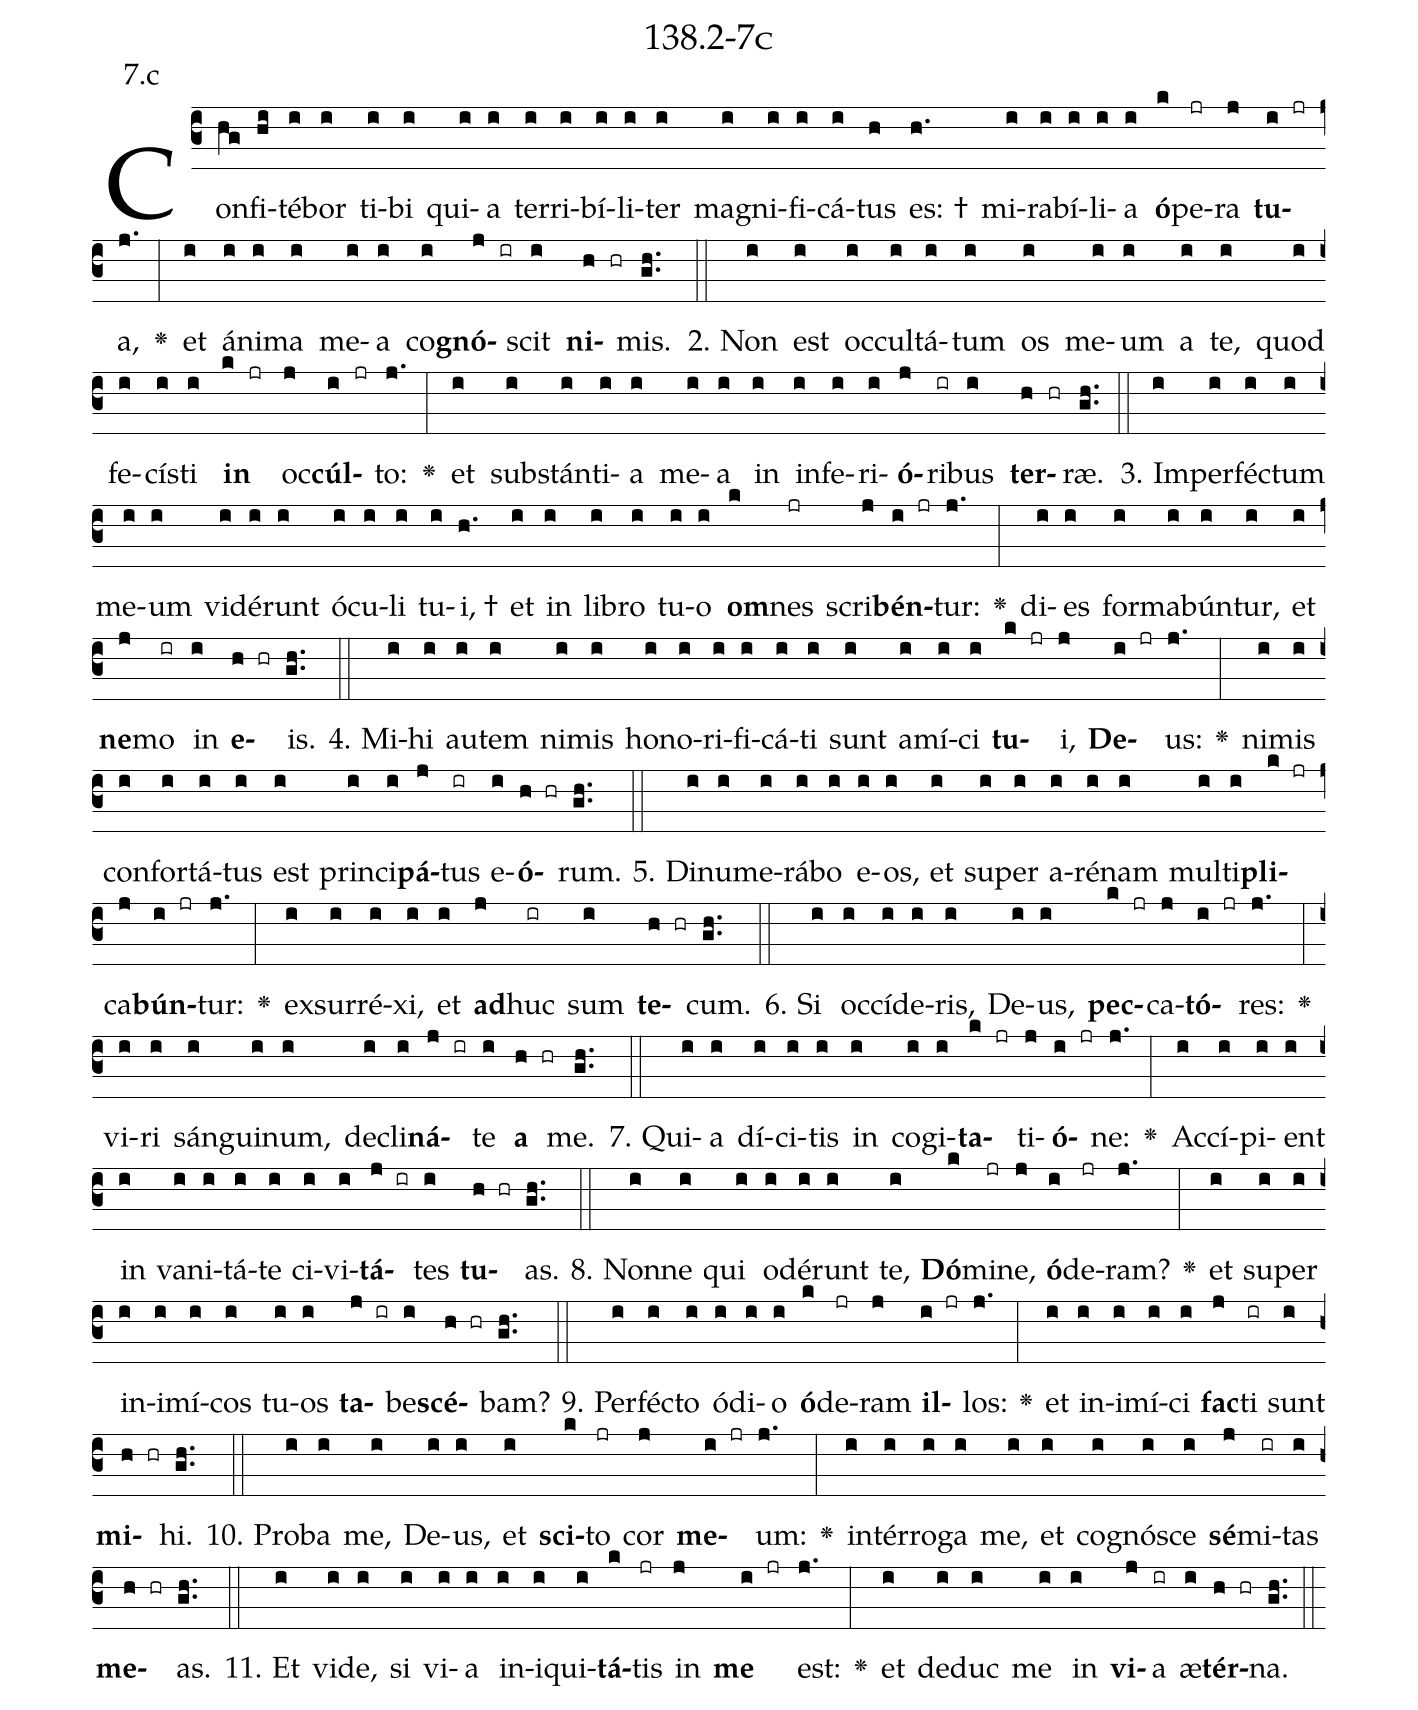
name: 138.2-7c;
annotation: 7.c;
%%
(c3)Con(hg)fi(hi)té(i)bor(i) ti(i)bi(i) qui(i)a(i) ter(i)ri(i)bí(i)li(i)ter(i) ma(i)gni(i)fi(i)cá(i)tus(h) es: †(h.) mi(i)ra(i)bí(i)li(i)a(i) <b>ó</b>(k)pe(jr)ra(j) <b>tu</b>(i jr)a,(j.) <v>\greheightstar</v>(:) et(i) á(i)ni(i)ma(i) me(i)a(i) co(i)<b>gnó</b>(j ir)scit(i) <b>ni</b>(h hr)mis.(gh..) (::)
2. Non(i) est(i) oc(i)cul(i)tá(i)tum(i) os(i) me(i)um(i) a(i) te,(i) quod(i) fe(i)cís(i)ti(i) <b>in</b>(k jr) oc(j)<b>cúl</b>(i jr)to:(j.) <v>\greheightstar</v>(:) et(i) sub(i)stán(i)ti(i)a(i) me(i)a(i) in(i) in(i)fe(i)ri(i)<b>ó</b>(j)ri(ir)bus(i) <b>ter</b>(h hr)ræ.(gh..) (::)
3. Im(i)per(i)féc(i)tum(i) me(i)um(i) vi(i)dé(i)runt(i) ó(i)cu(i)li(i) tu(i)i, †(h.) et(i) in(i) li(i)bro(i) tu(i)o(i) <b>om</b>(k)nes(jr) scri(j)<b>bén</b>(i jr)tur:(j.) <v>\greheightstar</v>(:) di(i)es(i) for(i)ma(i)bún(i)tur,(i) et(i) <b>ne</b>(j)mo(ir) in(i) <b>e</b>(h hr)is.(gh..) (::)
4. Mi(i)hi(i) au(i)tem(i) ni(i)mis(i) ho(i)no(i)ri(i)fi(i)cá(i)ti(i) sunt(i) a(i)mí(i)ci(i) <b>tu</b>(k jr)i,(j) <b>De</b>(i jr)us:(j.) <v>\greheightstar</v>(:) ni(i)mis(i) con(i)for(i)tá(i)tus(i) est(i) prin(i)ci(i)<b>pá</b>(j)tus(ir) e(i)<b>ó</b>(h hr)rum.(gh..) (::)
5. Di(i)nu(i)me(i)rá(i)bo(i) e(i)os,(i) et(i) su(i)per(i) a(i)ré(i)nam(i) mul(i)ti(i)<b>pli</b>(k jr)ca(j)<b>bún</b>(i jr)tur:(j.) <v>\greheightstar</v>(:) ex(i)sur(i)ré(i)xi,(i) et(i) <b>ad</b>(j)huc(ir) sum(i) <b>te</b>(h hr)cum.(gh..) (::)
6. Si(i) oc(i)cí(i)de(i)ris,(i) De(i)us,(i) <b>pec</b>(k jr)ca(j)<b>tó</b>(i jr)res:(j.) <v>\greheightstar</v>(:) vi(i)ri(i) sán(i)gui(i)num,(i) de(i)cli(i)<b>ná</b>(j ir)te(i) <b>a</b>(h hr) me.(gh..) (::)
7. Qui(i)a(i) dí(i)ci(i)tis(i) in(i) co(i)gi(i)<b>ta</b>(k jr)ti(j)<b>ó</b>(i jr)ne:(j.) <v>\greheightstar</v>(:) Ac(i)cí(i)pi(i)ent(i) in(i) va(i)ni(i)tá(i)te(i) ci(i)vi(i)<b>tá</b>(j ir)tes(i) <b>tu</b>(h hr)as.(gh..) (::)
8. Non(i)ne(i) qui(i) o(i)dé(i)runt(i) te,(i) <b>Dó</b>(k)mi(jr)ne,(j) <b>ó</b>(i)de(jr)ram?(j.) <v>\greheightstar</v>(:) et(i) su(i)per(i) in(i)i(i)mí(i)cos(i) tu(i)os(i) <b>ta</b>(j ir)be(i)<b>scé</b>(h hr)bam?(gh..) (::)
9. Per(i)féc(i)to(i) ó(i)di(i)o(i) <b>ó</b>(k)de(jr)ram(j) <b>il</b>(i jr)los:(j.) <v>\greheightstar</v>(:) et(i) in(i)i(i)mí(i)ci(i) <b>fac</b>(j)ti(ir) sunt(i) <b>mi</b>(h hr)hi.(gh..) (::)
10. Pro(i)ba(i) me,(i) De(i)us,(i) et(i) <b>sci</b>(k)to(jr) cor(j) <b>me</b>(i jr)um:(j.) <v>\greheightstar</v>(:) in(i)tér(i)ro(i)ga(i) me,(i) et(i) co(i)gnó(i)sce(i) <b>sé</b>(j)mi(ir)tas(i) <b>me</b>(h hr)as.(gh..) (::)
11. Et(i) vi(i)de,(i) si(i) vi(i)a(i) in(i)i(i)qui(i)<b>tá</b>(k)tis(jr) in(j) <b>me</b>(i jr) est:(j.) <v>\greheightstar</v>(:) et(i) de(i)duc(i) me(i) in(i) <b>vi</b>(j)a(ir) æ(i)<b>tér</b>(h hr)na.(gh..) (::)
